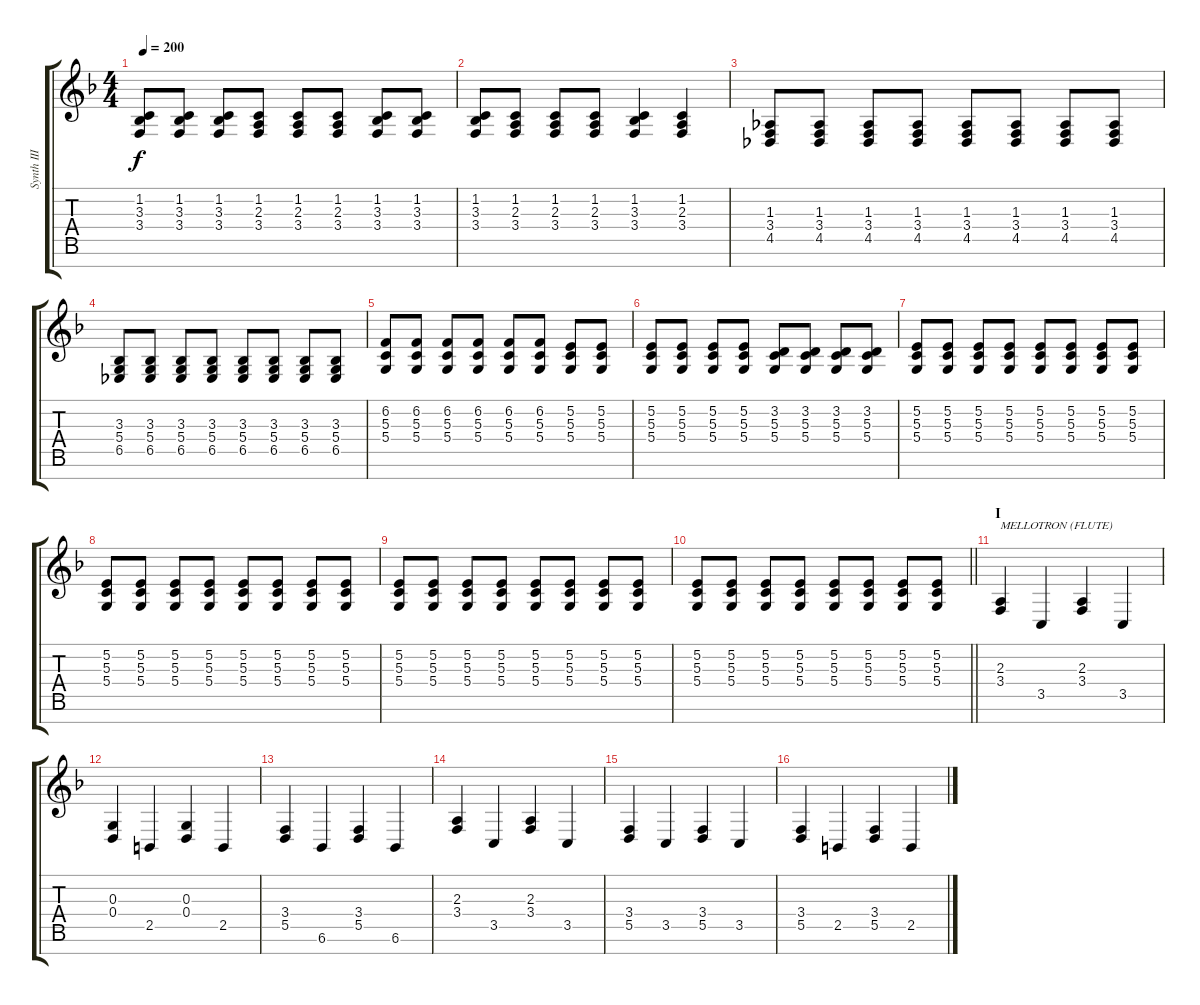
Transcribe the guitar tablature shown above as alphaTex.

\track ("Synth III (Kotobuki Tsumugi)" "Synth III ") {instrument lead3calliope}
\staff {score tabs}
\tuning (E4 B3 G3 D3 A2 E2 B1) {hide}
\ts (4 4)
\tempo 200
\clef g2
\ks f
(1.2 3.3 3.4).8{dy f} (1.2 3.3 3.4).8 (1.2 3.3 3.4).8 (1.2 2.3 3.4).8 (1.2 2.3 3.4).8 (1.2 2.3 3.4).8 (1.2 3.3 3.4).8 (1.2 3.3 3.4).8 |
(1.2 3.3 3.4).8 (1.2 2.3 3.4).8 (1.2 2.3 3.4).8 (1.2 2.3 3.4).8 (1.2 3.3 3.4).4 (1.2 2.3 3.4).4 |
(1.3 3.4 4.5).8 (1.3 3.4 4.5).8 (1.3 3.4 4.5).8 (1.3 3.4 4.5).8 (1.3 3.4 4.5).8 (1.3 3.4 4.5).8 (1.3 3.4 4.5).8 (1.3 3.4 4.5).8 |
(3.3 5.4 6.5).8 (3.3 5.4 6.5).8 (3.3 5.4 6.5).8 (3.3 5.4 6.5).8 (3.3 5.4 6.5).8 (3.3 5.4 6.5).8 (3.3 5.4 6.5).8 (3.3 5.4 6.5).8 |
(6.2 5.3 5.4).8 (6.2 5.3 5.4).8 (6.2 5.3 5.4).8 (6.2 5.3 5.4).8 (6.2 5.3 5.4).8 (6.2 5.3 5.4).8 (5.2 5.3 5.4).8 (5.2 5.3 5.4).8 |
(5.2 5.3 5.4).8 (5.2 5.3 5.4).8 (5.2 5.3 5.4).8 (5.2 5.3 5.4).8 (3.2 5.3 5.4).8 (3.2 5.3 5.4).8 (3.2 5.3 5.4).8 (3.2 5.3 5.4).8 |
(5.2 5.3 5.4).8 (5.2 5.3 5.4).8 (5.2 5.3 5.4).8 (5.2 5.3 5.4).8 (5.2 5.3 5.4).8 (5.2 5.3 5.4).8 (5.2 5.3 5.4).8 (5.2 5.3 5.4).8 |
(5.2 5.3 5.4).8 (5.2 5.3 5.4).8 (5.2 5.3 5.4).8 (5.2 5.3 5.4).8 (5.2 5.3 5.4).8 (5.2 5.3 5.4).8 (5.2 5.3 5.4).8 (5.2 5.3 5.4).8 |
(5.2 5.3 5.4).8 (5.2 5.3 5.4).8 (5.2 5.3 5.4).8 (5.2 5.3 5.4).8 (5.2 5.3 5.4).8 (5.2 5.3 5.4).8 (5.2 5.3 5.4).8 (5.2 5.3 5.4).8 |
\barLineRight lightlight
(5.2 5.3 5.4).8 (5.2 5.3 5.4).8 (5.2 5.3 5.4).8 (5.2 5.3 5.4).8 (5.2 5.3 5.4).8 (5.2 5.3 5.4).8 (5.2 5.3 5.4).8 (5.2 5.3 5.4).8 |
\section ("" "I")
(2.3 3.4).4{txt "MELLOTRON (FLUTE)" instrument flute} 3.5.4 (2.3 3.4).4 3.5.4 |
(0.3 0.4).4 2.5.4 (0.3 0.4).4 2.5.4 |
(3.4 5.5).4 6.6.4 (3.4 5.5).4 6.6.4 |
(2.3 3.4).4 3.5.4 (2.3 3.4).4 3.5.4 |
(3.4 5.5).4 3.5.4 (3.4 5.5).4 3.5.4 |
(3.4 5.5).4 2.5.4 (3.4 5.5).4 2.5.4
